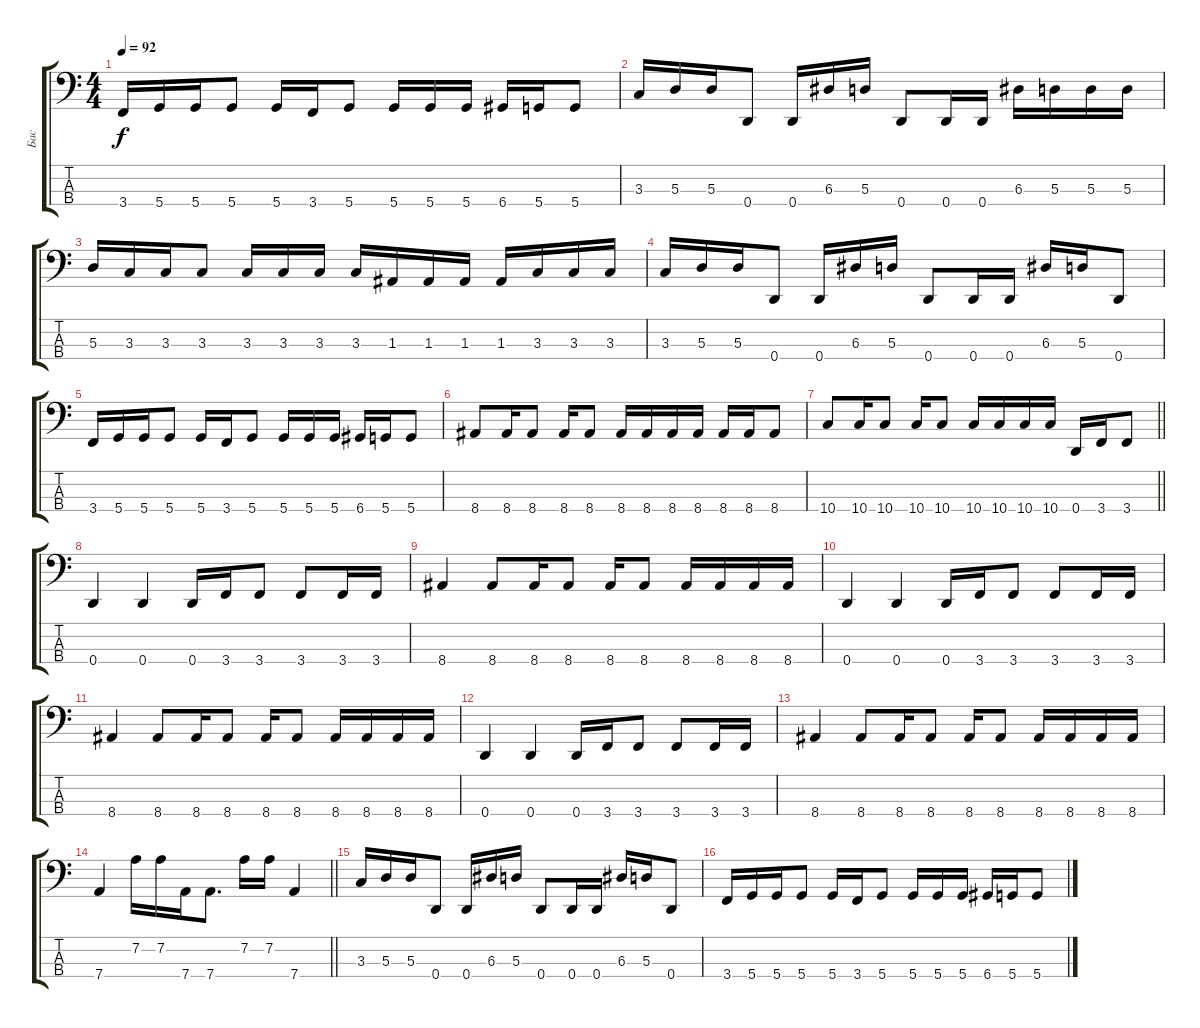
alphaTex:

\track ("Бас" "Бас") {instrument electricbassfinger}
\staff {score tabs}
\tuning (G2 D2 A1 D1) {hide}
\ts (4 4)
\tempo 92
\clef f4
\ks c
3.4.16{dy f} 5.4.16 5.4.16 5.4.8 5.4.16 3.4.16 5.4.8 5.4.16 5.4.16 5.4.16 6.4.16 5.4.16 5.4.8 |
3.3.16 5.3.16 5.3.16 0.4.8 0.4.16 6.3.16 5.3.16 0.4.8 0.4.16 0.4.16 6.3.16 5.3.16 5.3.16 5.3.16 |
5.3.16 3.3.16 3.3.16 3.3.8 3.3.16 3.3.16 3.3.16 3.3.16 1.3.16 1.3.16 1.3.16 1.3.16 3.3.16 3.3.16 3.3.16 |
3.3.16 5.3.16 5.3.16 0.4.8 0.4.16 6.3.16 5.3.16 0.4.8 0.4.16 0.4.16 6.3.16 5.3.16 0.4.8 |
3.4.16 5.4.16 5.4.16 5.4.8 5.4.16 3.4.16 5.4.8 5.4.16 5.4.16 5.4.16 6.4.16 5.4.16 5.4.8 |
8.4.8 8.4.16 8.4.8 8.4.16 8.4.8 8.4.16 8.4.16 8.4.16 8.4.16 8.4.16 8.4.16 8.4.8 |
\barLineRight lightlight
10.4.8 10.4.16 10.4.8 10.4.16 10.4.8 10.4.16 10.4.16 10.4.16 10.4.16 0.4.16 3.4.16 3.4.8 |
0.4.4 0.4.4 0.4.16 3.4.16 3.4.8 3.4.8 3.4.16 3.4.16 |
8.4.4 8.4.8 8.4.16 8.4.8 8.4.16 8.4.8 8.4.16 8.4.16 8.4.16 8.4.16 |
0.4.4 0.4.4 0.4.16 3.4.16 3.4.8 3.4.8 3.4.16 3.4.16 |
8.4.4 8.4.8 8.4.16 8.4.8 8.4.16 8.4.8 8.4.16 8.4.16 8.4.16 8.4.16 |
0.4.4 0.4.4 0.4.16 3.4.16 3.4.8 3.4.8 3.4.16 3.4.16 |
8.4.4 8.4.8 8.4.16 8.4.8 8.4.16 8.4.8 8.4.16 8.4.16 8.4.16 8.4.16 |
\barLineRight lightlight
7.4.4 7.2.16 7.2.16 7.4.16 7.4.8{d} 7.2.16 7.2.16 7.4.4 |
3.3.16 5.3.16 5.3.16 0.4.8 0.4.16 6.3.16 5.3.16 0.4.8 0.4.16 0.4.16 6.3.16 5.3.16 0.4.8 |
3.4.16 5.4.16 5.4.16 5.4.8 5.4.16 3.4.16 5.4.8 5.4.16 5.4.16 5.4.16 6.4.16 5.4.16 5.4.8
